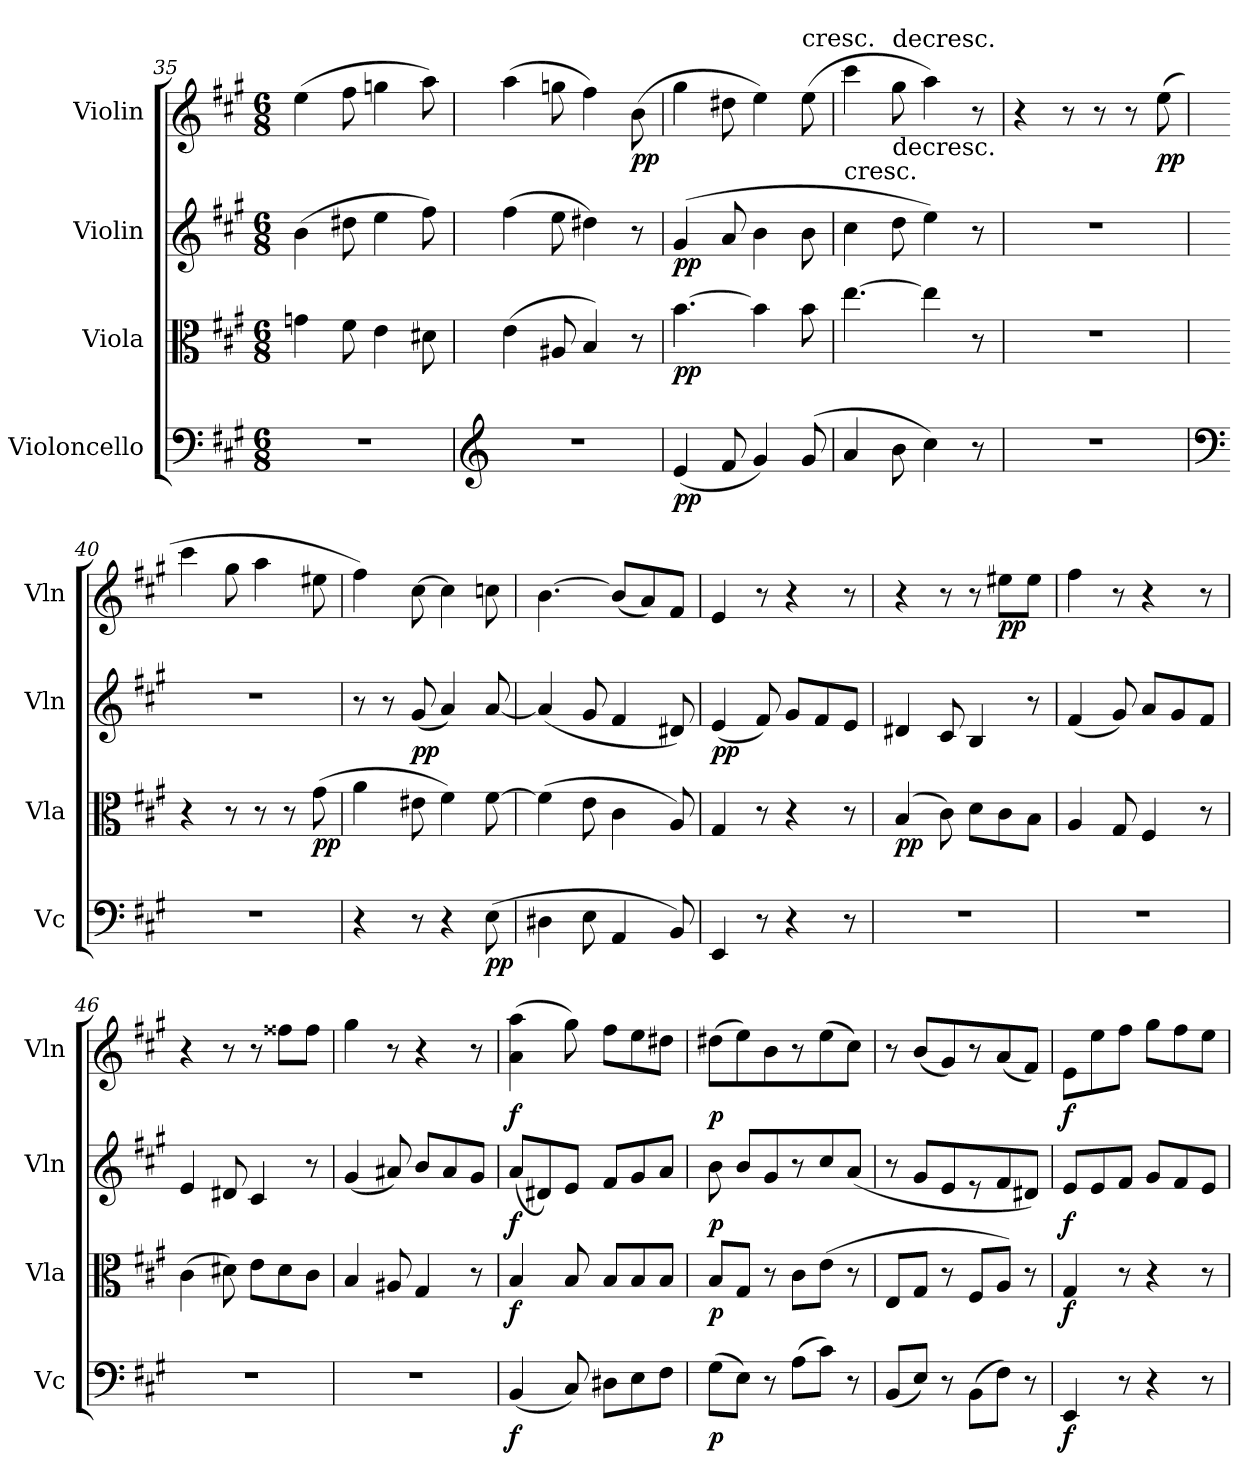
**kern	**dynam	**kern	**dynam	**kern	**dynam	**kern	**dynam
*part4	*part4	*part3	*part3	*part2	*part2	*part1	*part1
*staff4	*staff4	*staff3	*staff3	*staff2	*staff2	*staff1	*staff1
*I"Violoncello	*	*I"Viola	*	*I"Violin	*	*I"Violin	*
*I'Vc	*	*I'Vla	*	*I'Vln	*	*I'Vln	*
*clefF4	*	*clefC3	*	*clefG2	*	*clefG2	*
*k[f#c#g#]	*	*k[f#c#g#]	*	*k[f#c#g#]	*	*k[f#c#g#]	*
*M6/8	*	*M6/8	*	*M6/8	*	*M6/8	*
=35	=35	=35	=35	=35	=35	=35	=35
2.r	.	4gn\	.	(4b\	.	(4ee\	.
.	.	8f#\	.	8dd#X\	.	8ff#\	.
.	.	4e\	.	4ee\	.	4ggn\	.
.	.	8d#X\	.	8ff#\)	.	8aa\)	.
=36	=36	=36	=36	=36	=36	=36	=36
*clefG2	*	*	*	*	*	*	*
2.r	.	(4e\	.	(4ff#\	.	(4aa\	.
.	.	8A#X/	.	8ee\	.	8ggn\	.
.	.	4B/)	.	4dd#X\)	.	4ff#\)	.
.	.	8r	.	8r	.	(8b\	pp
=37	=37	=37	=37	=37	=37	=37	=37
(4e/	pp	[4.b\	pp	(4g#/	pp	4gg#\	.
8f#/	.	.	.	8a/	.	8dd#X\	.
4g#/)	.	4b\]	.	4b\	.	4ee\)	.
!	!	!	!	!	!	!LO:TX:t=cresc.	!
(8g#/	.	8b\	.	8b\	.	(8ee\	.
=38	=38	=38	=38	=38	=38	=38	=38
!	!	!	!	!LO:TX:t=cresc.	!	!	!
4a/	.	[4.ee\	.	4cc#\	.	4ccc#\	.
!	!	!	!	!	!	!LO:TX:t=decresc.	!
!	!	!	!	!LO:TX:t=decresc.	!	!	!
8b\	.	.	.	8dd\	.	8gg#\	.
4cc#\)	.	4ee\]	.	4ee\)	.	4aa\)	.
8r	.	8r	.	8r	.	8r	.
=39	=39	=39	=39	=39	=39	=39	=39
2.r	.	2.r	.	2.r	.	4r	.
.	.	.	.	.	.	8r	.
.	.	.	.	.	.	8r	.
.	.	.	.	.	.	8r	.
.	.	.	.	.	.	(8ee\	pp
=40	=40	=40	=40	=40	=40	=40	=40
*clefF4	*	*	*	*	*	*	*
2.r	.	4r	.	2.r	.	4ccc#\	.
.	.	8r	.	.	.	8gg#\	.
.	.	8r	.	.	.	4aa\	.
.	.	8r	.	.	.	.	.
.	.	(8g#\	pp	.	.	8ee#X\	.
=41	=41	=41	=41	=41	=41	=41	=41
4r	.	4a\	.	8r	.	4ff#\)	.
.	.	.	.	8r	.	.	.
8r	.	8e#X\	.	(8g#/	pp	[8cc#\	.
4r	.	4f#\)	.	4a/)	.	4cc#\]	.
(8E\	pp	[8f#\	.	[8a/	.	8ccn\	.
=42	=42	=42	=42	=42	=42	=42	=42
4D#X\	.	(4f#\]	.	(4a/]	.	[4.b\	.
8E\	.	8e\	.	8g#/	.	.	.
4AA/	.	4c#\	.	4f#/	.	(8b/L]	.
.	.	.	.	.	.	8a/)	.
8BB/)	.	8A/)	.	8d#X/)	.	8f#/J	.
=43	=43	=43	=43	=43	=43	=43	=43
4EE/	.	4G#/	.	(4e/	pp	4e/	.
8r	.	8r	.	8f#/)	.	8r	.
4r	.	4r	.	8g#/L	.	4r	.
.	.	.	.	8f#/	.	.	.
8r	.	8r	.	8e/J	.	8r	.
=44	=44	=44	=44	=44	=44	=44	=44
2.r	.	(4B/	pp	4d#X/	.	4r	.
.	.	8c#\)	.	8c#/	.	8r	.
.	.	8d\L	.	4B/	.	8r	.
.	.	8c#\	.	.	.	8ee#X\L	pp
.	.	8B\J	.	8r	.	8ee#\J	.
=45	=45	=45	=45	=45	=45	=45	=45
2.r	.	4A/	.	(4f#/	.	4ff#\	.
.	.	8G#/	.	8g#/)	.	8r	.
.	.	4F#/	.	8a/L	.	4r	.
.	.	.	.	8g#/	.	.	.
.	.	8r	.	8f#/J	.	8r	.
=46	=46	=46	=46	=46	=46	=46	=46
2.r	.	(4c#\	.	4e/	.	4r	.
.	.	8d#X\)	.	8d#X/	.	8r	.
.	.	8e\L	.	4c#/	.	8r	.
.	.	8d#\	.	.	.	8ff##X\L	.
.	.	8c#\J	.	8r	.	8ff##\J	.
=47	=47	=47	=47	=47	=47	=47	=47
2.r	.	4B/	.	(4g#/	.	4gg#\	.
.	.	8A#X/	.	8a#X/)	.	8r	.
.	.	4G#/	.	8b/L	.	4r	.
.	.	.	.	8a#/	.	.	.
.	.	8r	.	8g#/J	.	8r	.
=48	=48	=48	=48	=48	=48	=48	=48
(4BB/	f	4B/	f	(8a/L	f	(4a\ 4aa\	f
.	.	.	.	8d#X/)	.	.	.
8C#/)	.	8B/	.	8e/J	.	8gg#\)	.
8D#X\L	.	8B/L	.	8f#/L	.	8ff#\L	.
8E\	.	8B/	.	8g#/	.	8ee\	.
8F#\J	.	8B/J	.	8a/J	.	8dd#X\J	.
=49	=49	=49	=49	=49	=49	=49	=49
(8G#\L	p	8B/L	p	8b\	p	(8dd#X\L	p
8E\J)	.	8G#/J	.	8b/L	.	8ee\)	.
8r	.	8r	.	8g#/	.	8b\	.
(8A\L	.	8c#\L	.	8r	.	8r	.
8c#\J)	.	(8e\J	.	8cc#/	.	(8ee\	.
8r	.	8r	.	(8a/J	.	8cc#\J)	.
=50	=50	=50	=50	=50	=50	=50	=50
(8BB/L	.	8E/L	.	8r	.	8r	.
8E/J)	.	8G#/J	.	8g#/L	.	(8b/L	.
8r	.	8r	.	8e/	.	8g#/)	.
(8BB\L	.	8F#/L	.	8r	.	8r	.
8F#\J)	.	8A/J)	.	8f#/	.	(8a/	.
8r	.	8r	.	8d#X/J)	.	8f#/J)	.
=51	=51	=51	=51	=51	=51	=51	=51
4EE/	f	4G#/	f	8e/L	f	8e\L	f
.	.	.	.	8e/	.	8ee\	.
8r	.	8r	.	8f#/J	.	8ff#\J	.
4r	.	4r	.	8g#/L	.	8gg#\L	.
.	.	.	.	8f#/	.	8ff#\	.
8r	.	8r	.	8e/J	.	8ee\J	.
=	=	=	=	=	=	=	=
*-	*-	*-	*-	*-	*-	*-	*-
